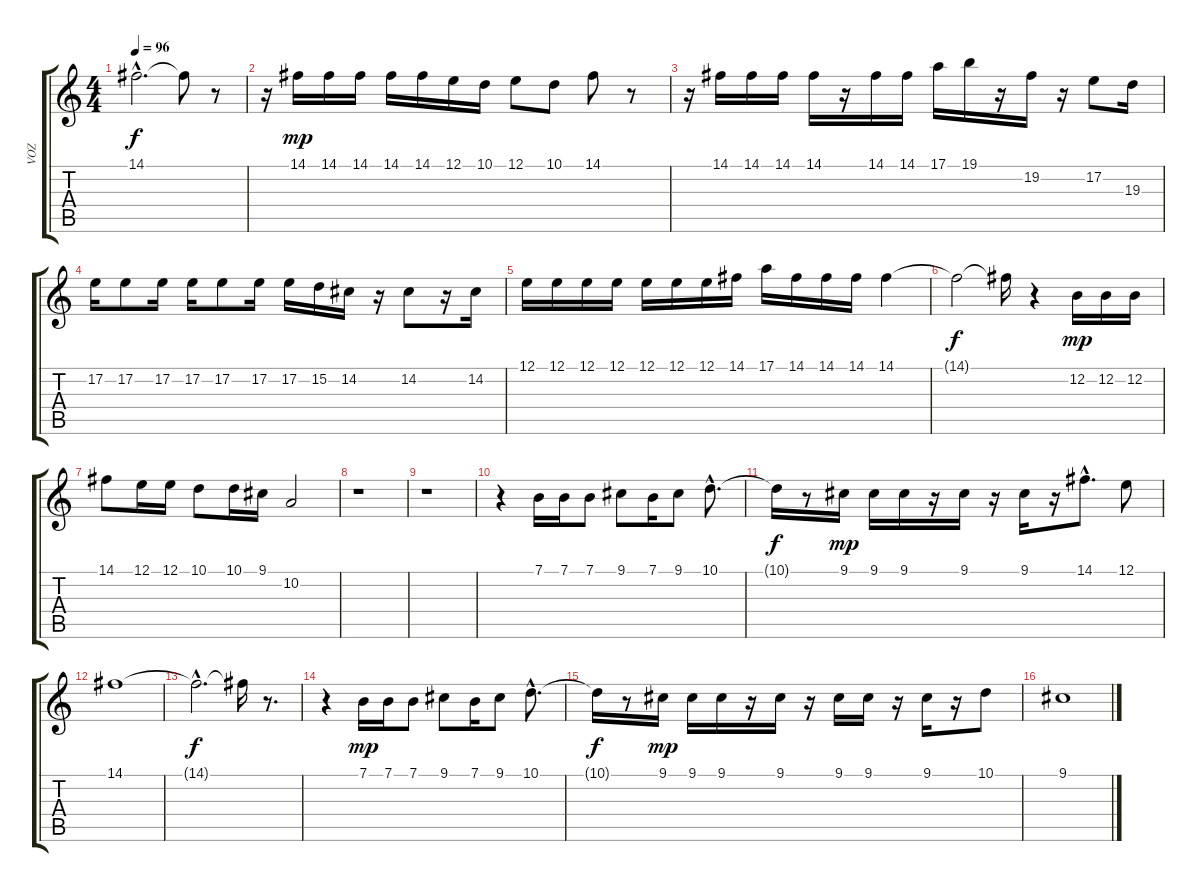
\track ("VOZ" "VOZ") {instrument synthbrass1}
\staff {score tabs}
\tuning (E4 B3 G3 D3 A2 E2) {hide}
\ts (4 4)
\tempo 96
\clef g2
\ks c
14.1{hac t}.2{d dy f} 14.1{t}.8 r.8 |
r.16 14.1.16{dy mp} 14.1.16 14.1.16 14.1.16 14.1.16 12.1.16 10.1.16 12.1.8 10.1.8 14.1.8 r.8 |
r.16 14.1.16 14.1.16 14.1.16 14.1.16 r.16 14.1.16 14.1.16 17.1.16 19.1.16 r.16 19.2.16 r.16 17.2.8 19.3.16 |
17.2.16 17.2.8 17.2.16 17.2.16 17.2.8 17.2.16 17.2.16 15.2.16 14.2.16 r.16 14.2.8 r.16 14.2.16 |
12.1.16 12.1.16 12.1.16 12.1.16 12.1.16 12.1.16 12.1.16 14.1.16 17.1.16 14.1.16 14.1.16 14.1.16 14.1.4 |
14.1{t}.2{dy f} 14.1{t}.16 r.4 12.2.16{dy mp} 12.2.16 12.2.16 |
14.1.8 12.1.16 12.1.16 10.1.8 10.1.16 9.1.16 10.2.2 |
r.1 |
r.1 |
r.4 7.1.16 7.1.16 7.1.8 9.1.8 7.1.16 9.1.8 10.1{hac}.8{d} |
10.1{t}.16{dy f} r.8 9.1.16{dy mp} 9.1.16 9.1.16 r.16 9.1.16 r.16 9.1.16 r.16 14.1{hac}.8{d} 12.1.8 |
14.1.1 |
14.1{hac t}.2{d dy f} 14.1{t}.16 r.8{d} |
r.4 7.1.16{dy mp} 7.1.16 7.1.8 9.1.8 7.1.16 9.1.8 10.1{hac}.8{d} |
10.1{t}.16{dy f} r.8 9.1.16{dy mp} 9.1.16 9.1.16 r.16 9.1.16 r.16 9.1.16 9.1.16 r.16 9.1.16 r.16 10.1.8 |
9.1.1
